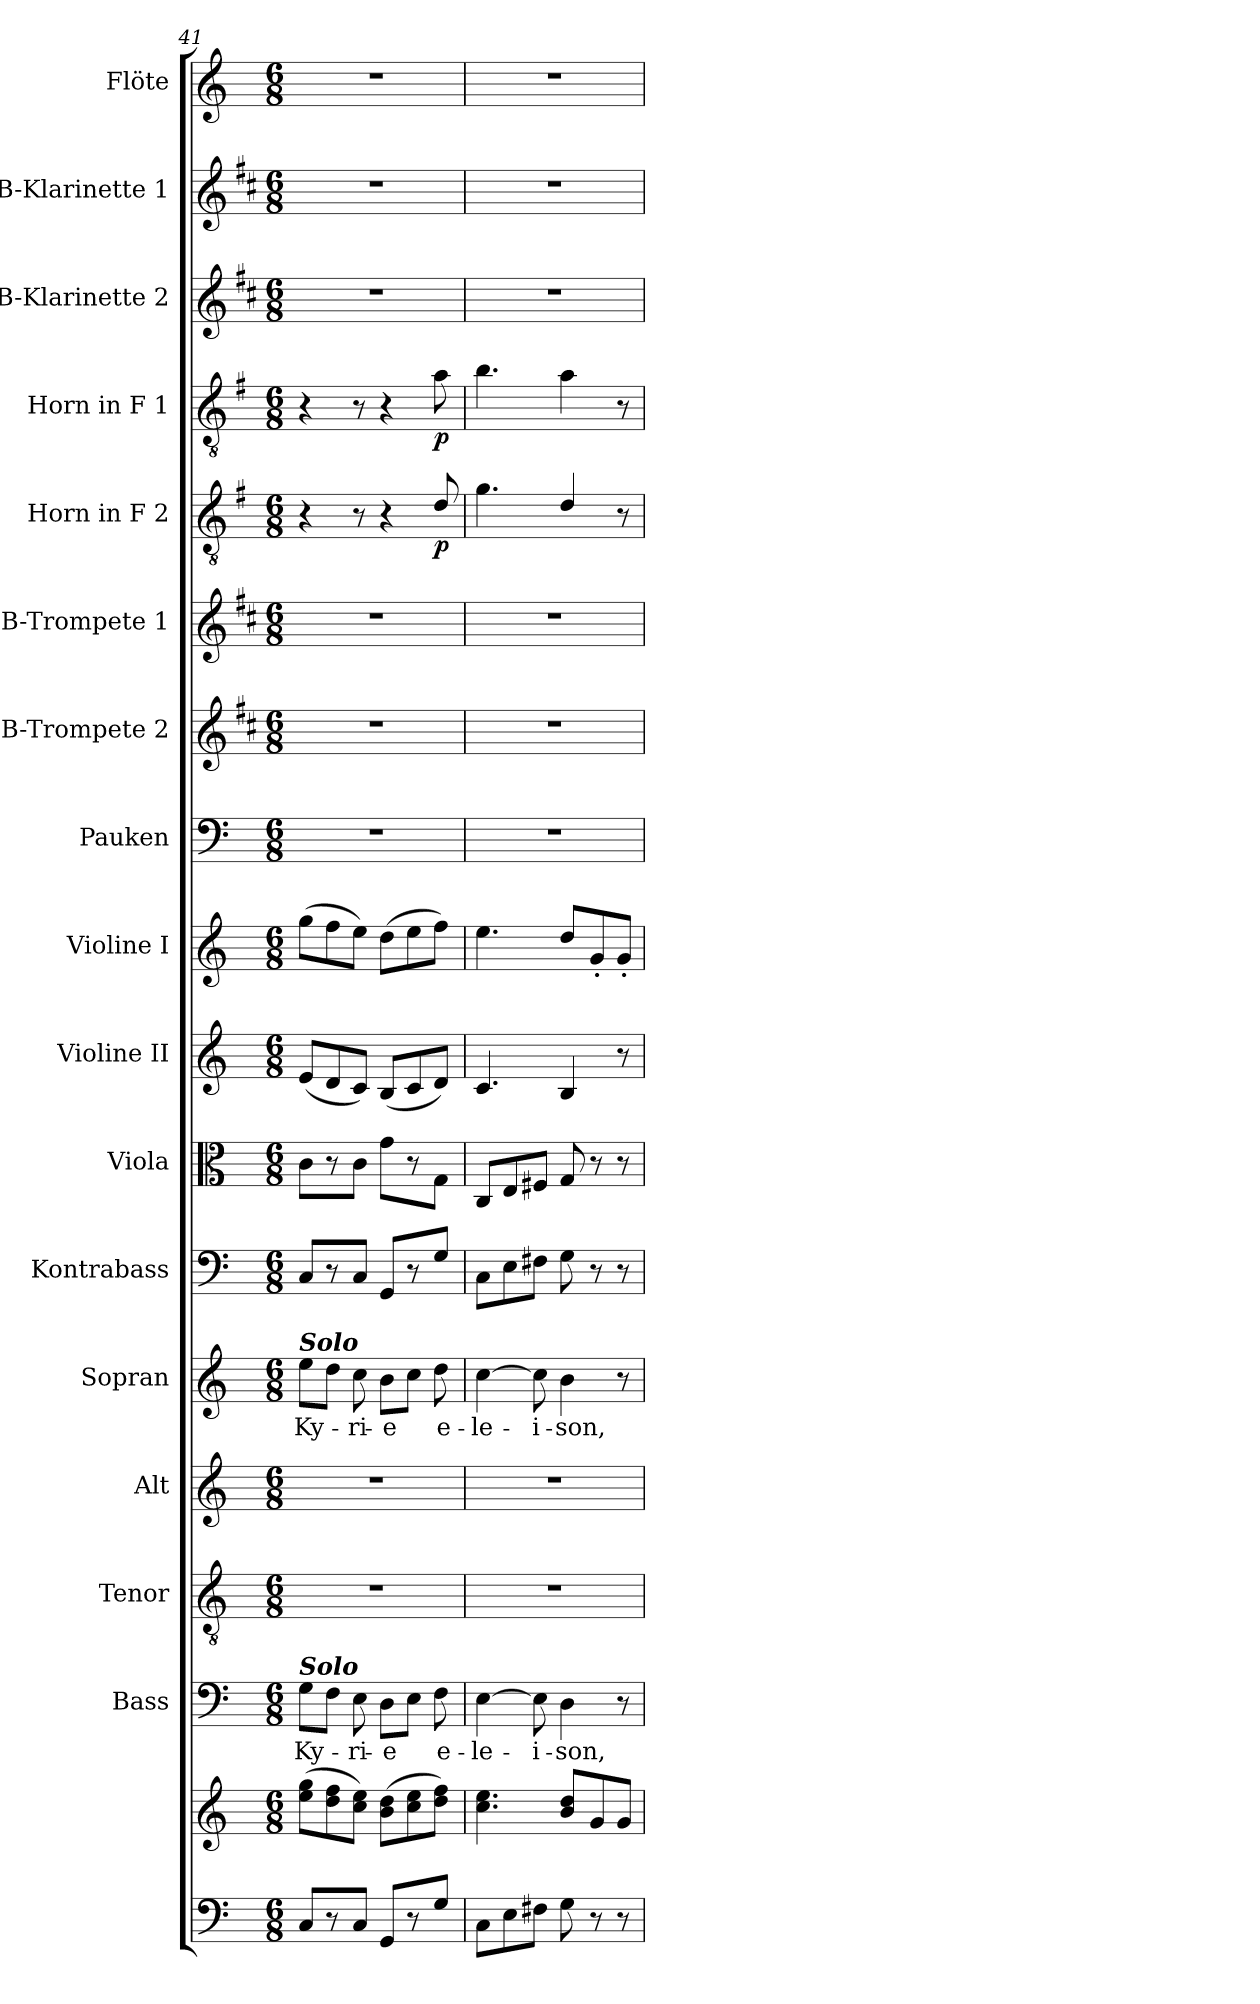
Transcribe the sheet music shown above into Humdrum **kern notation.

**kern	**kern	**kern	**text	**kern	**kern	**kern	**text	**kern	**kern	**kern	**kern	**kern	**kern	**kern	**kern	**dynam	**kern	**dynam	**kern	**kern	**kern
*part17	*part17	*part16	*part16	*part15	*part14	*part13	*part13	*part12	*part11	*part10	*part9	*part8	*part7	*part6	*part5	*part5	*part4	*part4	*part3	*part2	*part1
*staff18	*staff17	*staff16	*staff16	*staff15	*staff14	*staff13	*staff13	*staff12	*staff11	*staff10	*staff9	*staff8	*staff7	*staff6	*staff5	*staff5	*staff4	*staff4	*staff3	*staff2	*staff1
*	*	*I"Bass	*	*I"Tenor	*I"Alt	*I"Sopran	*	*I"Kontrabass	*I"Viola	*I"Violine II	*I"Violine I	*I"Pauken	*I"B-Trompete 2	*I"B-Trompete 1	*I"Horn in F 2	*	*I"Horn in F 1	*	*I"B-Klarinette 2	*I"B-Klarinette 1	*I"Flöte
*	*	*I'B.	*	*I'T.	*I'A.	*I'S.	*	*I'Kb.	*I'Vla.	*I'Vl. II	*I'Vl. I	*I'Pk.	*I'B Trp. 2	*I'B Trp. 1	*	*	*	*	*I'B Kl. 2	*I'B Kl. 1	*I'Fl.
*clefF4	*clefG2	*clefF4	*	*clefGv2	*clefG2	*clefG2	*	*clefF4	*clefC3	*clefG2	*clefG2	*clefF4	*clefG2	*clefG2	*clefGv2	*	*clefGv2	*	*clefG2	*clefG2	*clefG2
*	*	*	*	*	*	*	*	*ITrd7c12	*	*	*	*	*ITrd1c2	*ITrd1c2	*ITrd4c7	*	*ITrd4c7	*	*ITrd1c2	*ITrd1c2	*
*k[]	*k[]	*k[]	*	*k[]	*k[]	*k[]	*	*k[]	*k[]	*k[]	*k[]	*k[]	*k[]	*k[]	*k[]	*	*k[]	*	*k[]	*k[]	*k[]
*C:	*C:	*C:	*	*C:	*C:	*C:	*	*C:	*C:	*C:	*C:	*C:	*C:	*C:	*C:	*	*C:	*	*C:	*C:	*C:
*M6/8	*M6/8	*M6/8	*	*M6/8	*M6/8	*M6/8	*	*M6/8	*M6/8	*M6/8	*M6/8	*M6/8	*M6/8	*M6/8	*M6/8	*	*M6/8	*	*M6/8	*M6/8	*M6/8
=41	=41	=41	=41	=41	=41	=41	=41	=41	=41	=41	=41	=41	=41	=41	=41	=41	=41	=41	=41	=41	=41
!	!	!	!	!	!	!LO:TX:a:Bi:t=Solo	!	!	!	!	!	!	!	!	!	!	!	!	!	!	!
!	!	!LO:TX:a:Bi:t=Solo	!	!	!	!	!	!	!	!	!	!	!	!	!	!	!	!	!	!	!
!	!	!	!LO:LY:b	!	!	!	!LO:LY:b	!	!	!	!	!	!	!	!	!	!	!	!	!	!
8C/L	(>8ee\ 8gg\L	8G\L	Ky-	2.r	2.r	8ee\L	Ky-	8CC/L	8c\L	(<8e/L	(>8gg\L	2.r	2.r	2.r	4r	.	4r	.	2.r	2.r	2.r
8r	8dd\ 8ff\	8F\J	.	.	.	8dd\J	.	8r	8r	8d/	8ff\	.	.	.	.	.	.	.	.	.	.
!	!	!	!LO:LY:b	!	!	!	!LO:LY:b	!	!	!	!	!	!	!	!	!	!	!	!	!	!
8C/J	8cc\ 8ee\J)	8E\	-ri-	.	.	8cc\	-ri-	8CC/J	8c\J	8c/J)	8ee\J)	.	.	.	8r	.	8r	.	.	.	.
!	!	!	!LO:LY:b	!	!	!	!LO:LY:b	!	!	!	!	!	!	!	!	!	!	!	!	!	!
8GG/L	(>8b\ 8dd\L	8D\L	-e	.	.	8b\L	-e	8GGG/L	8g\L	(<8B/L	(>8dd\L	.	.	.	4r	.	4r	.	.	.	.
8r	8cc\ 8ee\	8E\J	.	.	.	8cc\J	.	8r	8r	8c/	8ee\	.	.	.	.	.	.	.	.	.	.
!	!	!	!LO:LY:b	!	!	!	!LO:LY:b	!	!	!	!	!	!	!	!	!LO:DY:b	!	!LO:DY:b	!	!	!
8G/J	8dd\ 8ff\J)	8F\	e-	.	.	8dd\	e-	8GG/J	8G\J	8d/J)	8ff\J)	.	.	.	8G/	p	8d\	p	.	.	.
=42	=42	=42	=42	=42	=42	=42	=42	=42	=42	=42	=42	=42	=42	=42	=42	=42	=42	=42	=42	=42	=42
!	!	!	!LO:LY:b	!	!	!	!LO:LY:b	!	!	!	!	!	!	!	!	!	!	!	!	!	!
8C\L	4.cc\ 4.ee\	[4E\	-le-	2.r	2.r	[4cc\	-le-	8CC\L	8C/L	4.c/	4.ee\	2.r	2.r	2.r	4.c\	.	4.e\	.	2.r	2.r	2.r
8E\	.	.	.	.	.	.	.	8EE\	8E/	.	.	.	.	.	.	.	.	.	.	.	.
!	!	!	!LO:LY:b	!	!	!	!LO:LY:b	!	!	!	!	!	!	!	!	!	!	!	!	!	!
8F#X\J	.	8E\]	-i-	.	.	8cc\]	-i-	8FF#X\J	8F#X/J	.	.	.	.	.	.	.	.	.	.	.	.
!	!	!	!LO:LY:b	!	!	!	!LO:LY:b	!	!	!	!	!	!	!	!	!	!	!	!	!	!
8G\	8b/ 8dd/L	4D\	-son,	.	.	4b\	-son,	8GG\	8G/	4B/	8dd/L	.	.	.	4G/	.	4d\	.	.	.	.
8r	8g/	.	.	.	.	.	.	8r	8r	.	8g'</	.	.	.	.	.	.	.	.	.	.
8r	8g/J	8r	.	.	.	8r	.	8r	8r	8r	8g'</J	.	.	.	8r	.	8r	.	.	.	.
=	=	=	=	=	=	=	=	=	=	=	=	=	=	=	=	=	=	=	=	=	=
*-	*-	*-	*-	*-	*-	*-	*-	*-	*-	*-	*-	*-	*-	*-	*-	*-	*-	*-	*-	*-	*-
